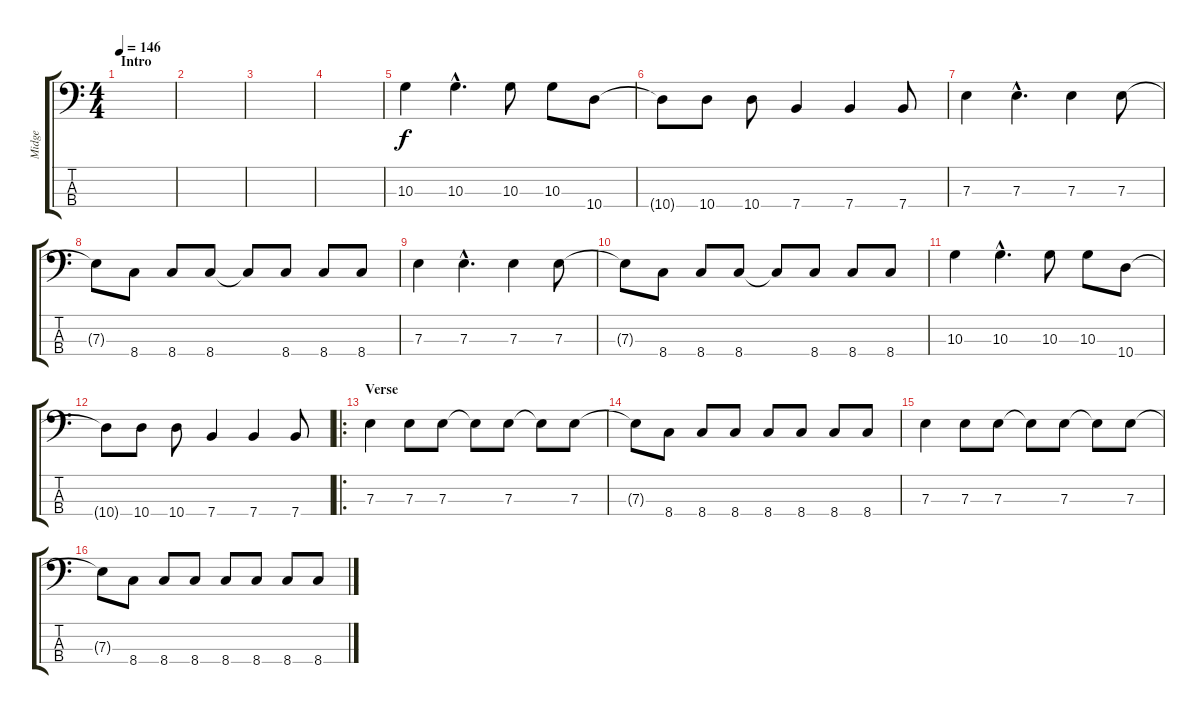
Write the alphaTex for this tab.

\track ("Midge" "Midge") {instrument electricbassfinger}
\staff {score tabs}
\tuning (G2 D2 A1 E1) {hide}
\ts (4 4)
\section ("" "Intro")
\tempo 146
\clef f4
\ks c
|
|
|
|
10.3.4 10.3{hac}.4{d} 10.3.8 10.3.8 10.4.8 |
10.4{t}.8 10.4.8 10.4.8 7.4.4 7.4.4 7.4.8 |
7.3.4 7.3{hac}.4{d} 7.3.4 7.3.8 |
7.3{t}.8 8.4.8 8.4.8 8.4.8 8.4{t}.8 8.4.8 8.4.8 8.4.8 |
7.3.4 7.3{hac}.4{d} 7.3.4 7.3.8 |
7.3{t}.8 8.4.8 8.4.8 8.4.8 8.4{t}.8 8.4.8 8.4.8 8.4.8 |
10.3.4 10.3{hac}.4{d} 10.3.8 10.3.8 10.4.8 |
10.4{t}.8 10.4.8 10.4.8 7.4.4 7.4.4 7.4.8 |
\ro
\section ("" "Verse")
7.3.4 7.3.8 7.3.8 7.3{t}.8 7.3.8 7.3{t}.8 7.3.8 |
7.3{t}.8 8.4.8 8.4.8 8.4.8 8.4.8 8.4.8 8.4.8 8.4.8 |
7.3.4 7.3.8 7.3.8 7.3{t}.8 7.3.8 7.3{t}.8 7.3.8 |
7.3{t}.8 8.4.8 8.4.8 8.4.8 8.4.8 8.4.8 8.4.8 8.4.8
